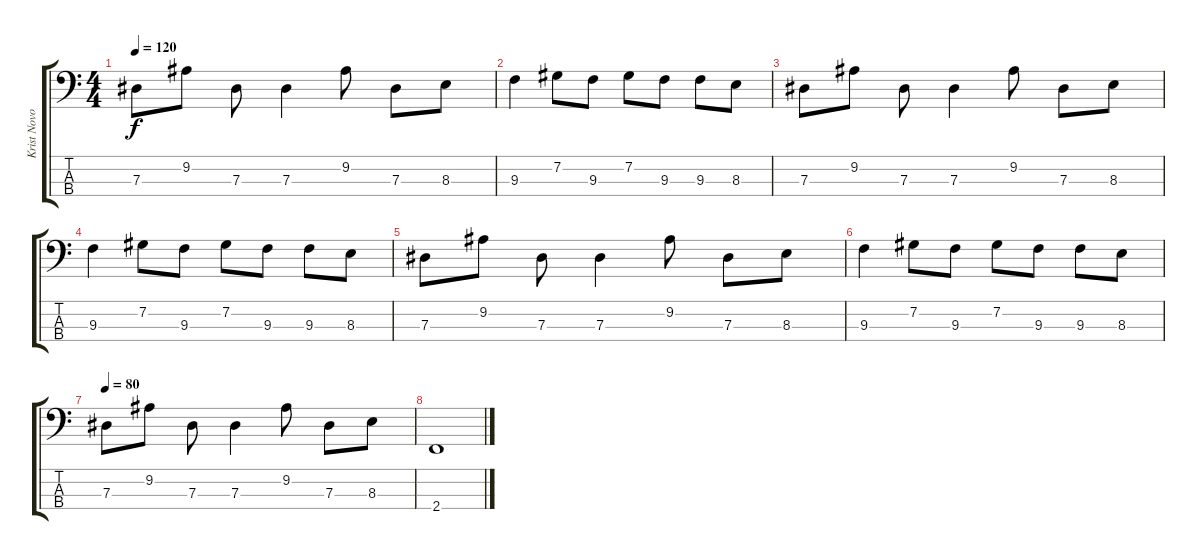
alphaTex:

\track ("Krist Novoselic" "Krist Novo") {instrument acousticbass}
\staff {score tabs}
\tuning (Gb2 Db2 Ab1 Eb1) {hide}
\ts (4 4)
\tempo 120
\clef f4
\ks c
7.3.8{dy f} 9.2.8 7.3.8 7.3.4 9.2.8 7.3.8 8.3.8 |
9.3.4 7.2.8 9.3.8 7.2.8 9.3.8 9.3.8 8.3.8 |
7.3.8 9.2.8 7.3.8 7.3.4 9.2.8 7.3.8 8.3.8 |
9.3.4 7.2.8 9.3.8 7.2.8 9.3.8 9.3.8 8.3.8 |
7.3.8 9.2.8 7.3.8 7.3.4 9.2.8 7.3.8 8.3.8 |
9.3.4 7.2.8 9.3.8 7.2.8 9.3.8 9.3.8 8.3.8 |
\tempo 80
7.3.8 9.2.8 7.3.8 7.3.4 9.2.8 7.3.8 8.3.8 |
2.4.1
